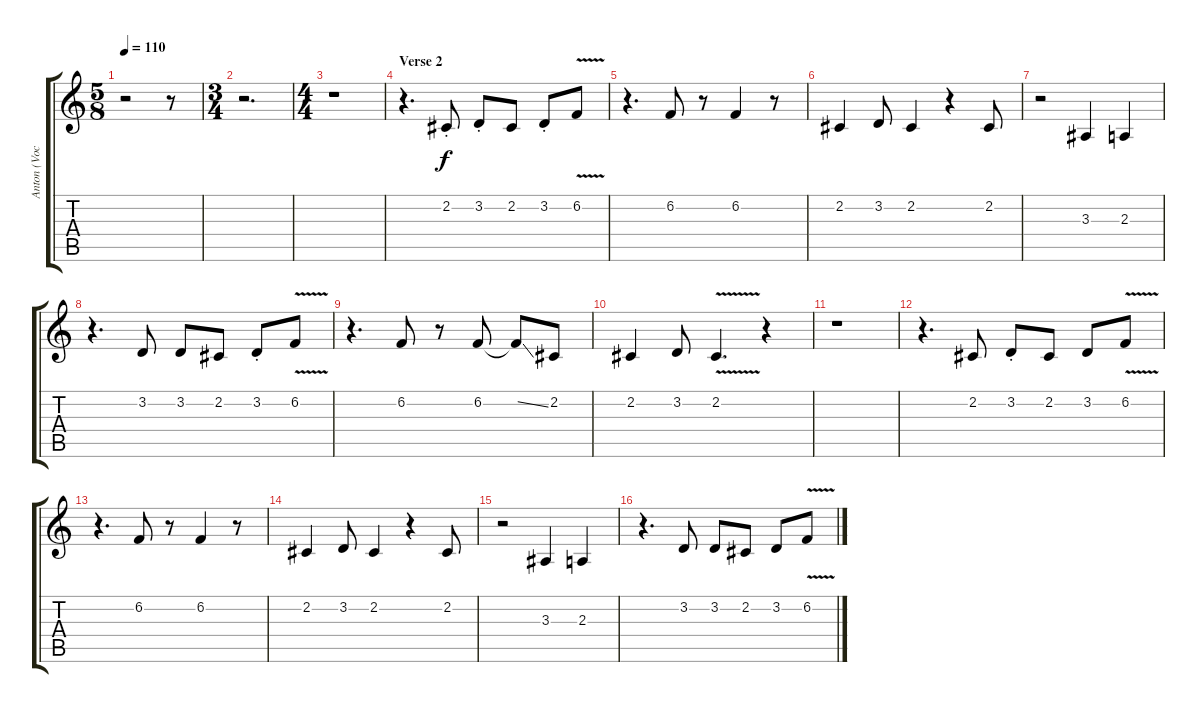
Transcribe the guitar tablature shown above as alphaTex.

\track ("Anton (Vocals)" "Anton (Voc") {instrument acousticgrandpiano}
\staff {score tabs}
\tuning (E4 B3 G3 D3 A2 E2) {hide}
\ts (5 8)
\tempo 110
\clef g2
\ks c
r.2{dy f} r.8 |
\ts (3 4)
r.2{d} |
\ts (4 4)
r.1 |
\section ("" "Verse 2")
r.4{d} 2.2{st}.8 3.2{st}.8 2.2.8 3.2{st}.8 6.2{v}.8 |
r.4{d} 6.2.8 r.8 6.2.4 r.8 |
2.2.4 3.2.8 2.2.4 r.4 2.2.8 |
r.2 3.3.4 2.3.4 |
r.4{d} 3.2.8 3.2.8 2.2.8 3.2{st}.8 6.2{v}.8 |
r.4{d} 6.2.8 r.8 6.2.8 6.2{ss t}.8 2.2.8 |
2.2.4 3.2.8 2.2{v}.4{d} r.4 |
r.1 |
r.4{d} 2.2.8 3.2{st}.8 2.2.8 3.2.8 6.2{v}.8 |
r.4{d} 6.2.8 r.8 6.2.4 r.8 |
2.2.4 3.2.8 2.2.4 r.4 2.2.8 |
r.2 3.3.4 2.3.4 |
r.4{d} 3.2.8 3.2.8 2.2.8 3.2.8 6.2{v}.8
